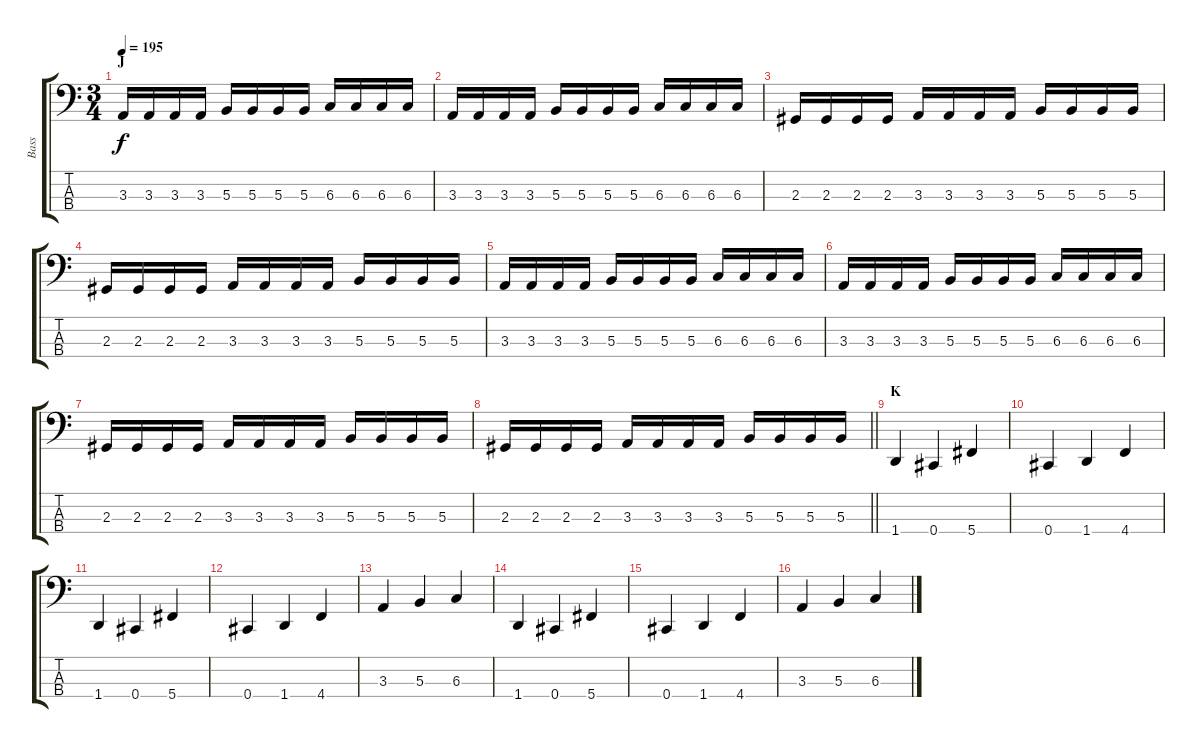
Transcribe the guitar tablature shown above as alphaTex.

\track ("Bass" "Bass") {instrument electricbassfinger}
\staff {score tabs}
\tuning (E2 B1 Gb1 Db1) {hide}
\ts (3 4)
\section ("" "J")
\tempo 195
\clef f4
\ks c
3.3.16{dy f} 3.3.16 3.3.16 3.3.16 5.3.16 5.3.16 5.3.16 5.3.16 6.3.16 6.3.16 6.3.16 6.3.16 |
3.3.16 3.3.16 3.3.16 3.3.16 5.3.16 5.3.16 5.3.16 5.3.16 6.3.16 6.3.16 6.3.16 6.3.16 |
2.3.16 2.3.16 2.3.16 2.3.16 3.3.16 3.3.16 3.3.16 3.3.16 5.3.16 5.3.16 5.3.16 5.3.16 |
2.3.16 2.3.16 2.3.16 2.3.16 3.3.16 3.3.16 3.3.16 3.3.16 5.3.16 5.3.16 5.3.16 5.3.16 |
3.3.16 3.3.16 3.3.16 3.3.16 5.3.16 5.3.16 5.3.16 5.3.16 6.3.16 6.3.16 6.3.16 6.3.16 |
3.3.16 3.3.16 3.3.16 3.3.16 5.3.16 5.3.16 5.3.16 5.3.16 6.3.16 6.3.16 6.3.16 6.3.16 |
2.3.16 2.3.16 2.3.16 2.3.16 3.3.16 3.3.16 3.3.16 3.3.16 5.3.16 5.3.16 5.3.16 5.3.16 |
\barLineRight lightlight
2.3.16 2.3.16 2.3.16 2.3.16 3.3.16 3.3.16 3.3.16 3.3.16 5.3.16 5.3.16 5.3.16 5.3.16 |
\section ("" "K")
1.4.4 0.4.4 5.4.4 |
0.4.4 1.4.4 4.4.4 |
1.4.4 0.4.4 5.4.4 |
0.4.4 1.4.4 4.4.4 |
3.3.4 5.3.4 6.3.4 |
1.4.4 0.4.4 5.4.4 |
0.4.4 1.4.4 4.4.4 |
3.3.4 5.3.4 6.3.4
